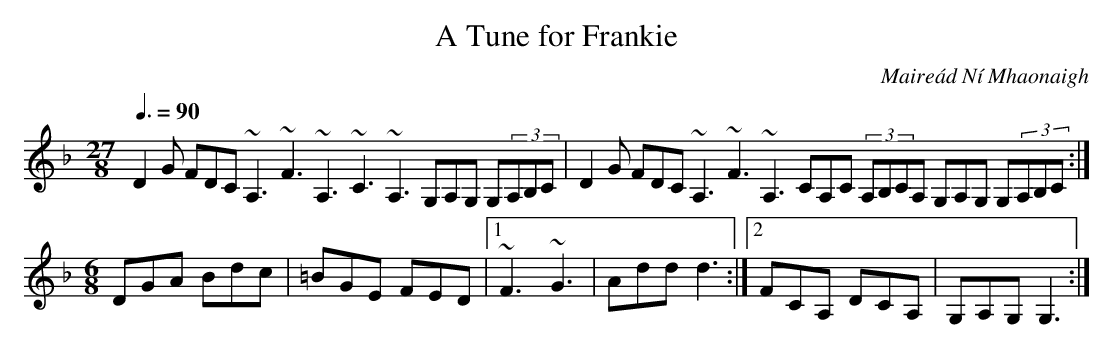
X:1
T:Tune for Frankie, A
C:Maireád Ní Mhaonaigh
E:10
M:27/8
Q:3/8=90
K:GDor
D2G FDC ~A,3 ~F3 ~A,3 ~C3 ~A,3 G,A,G, G,(3A,B,C|\
D2G FDC ~A,3 ~F3 ~A,3 CA,C (3A,B,CA, G,A,G, G,(3A,B,C:|*
M:6/8
E:14
DGA Bdc| =BGE FED|1 ~F3 ~G3| Add d3:|2 FCA, DCA,| G,A,G, G,3:|**
